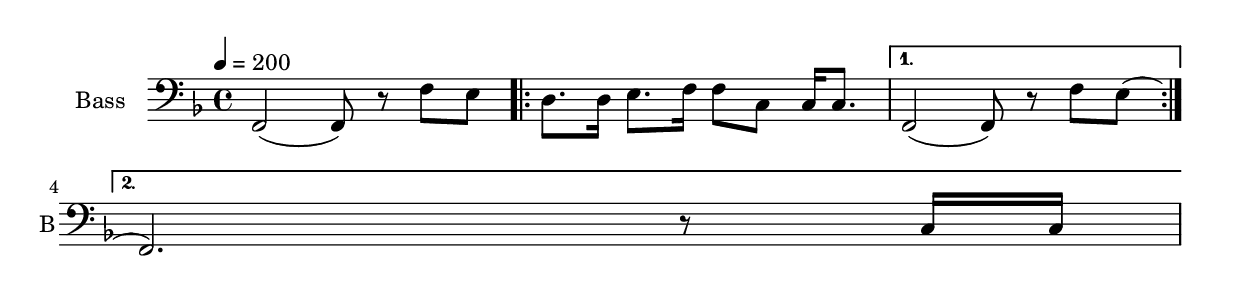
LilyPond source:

% DOCUMENTME!

\version "1.5.68"




voiceE =  \notes {
\clef bass
 \property Staff.instrument = "Bass"
 \property Staff.instr = "B"
% \property Staff.VoltaBracket = \turnOff

 \time 4/4  f,2 (   ) f,8    r8   f8    e8    
\repeat  volta 2
{
 d8.    d16    e8.    f16    f8    c8    c16    c8. 
}
\alternative
{
    {   f,2 (   ) f,8    r8   f8    e8 ( \break   }
    {   ) f,2.    r8   c16    c16      |
    }
}
}
voicedefault =  \notes {
 
 \time 4/4 \key f \major  
 \tempo 4 = 200
}
\score{
        \notes <


        \context Staff="4"
        {
            \voicedefault
            \voiceE 
        }

    >
        \paper {
            \translator {
                 \StaffContext
		 TimeSignature \override   #'style = #'C
            }
        }
}

